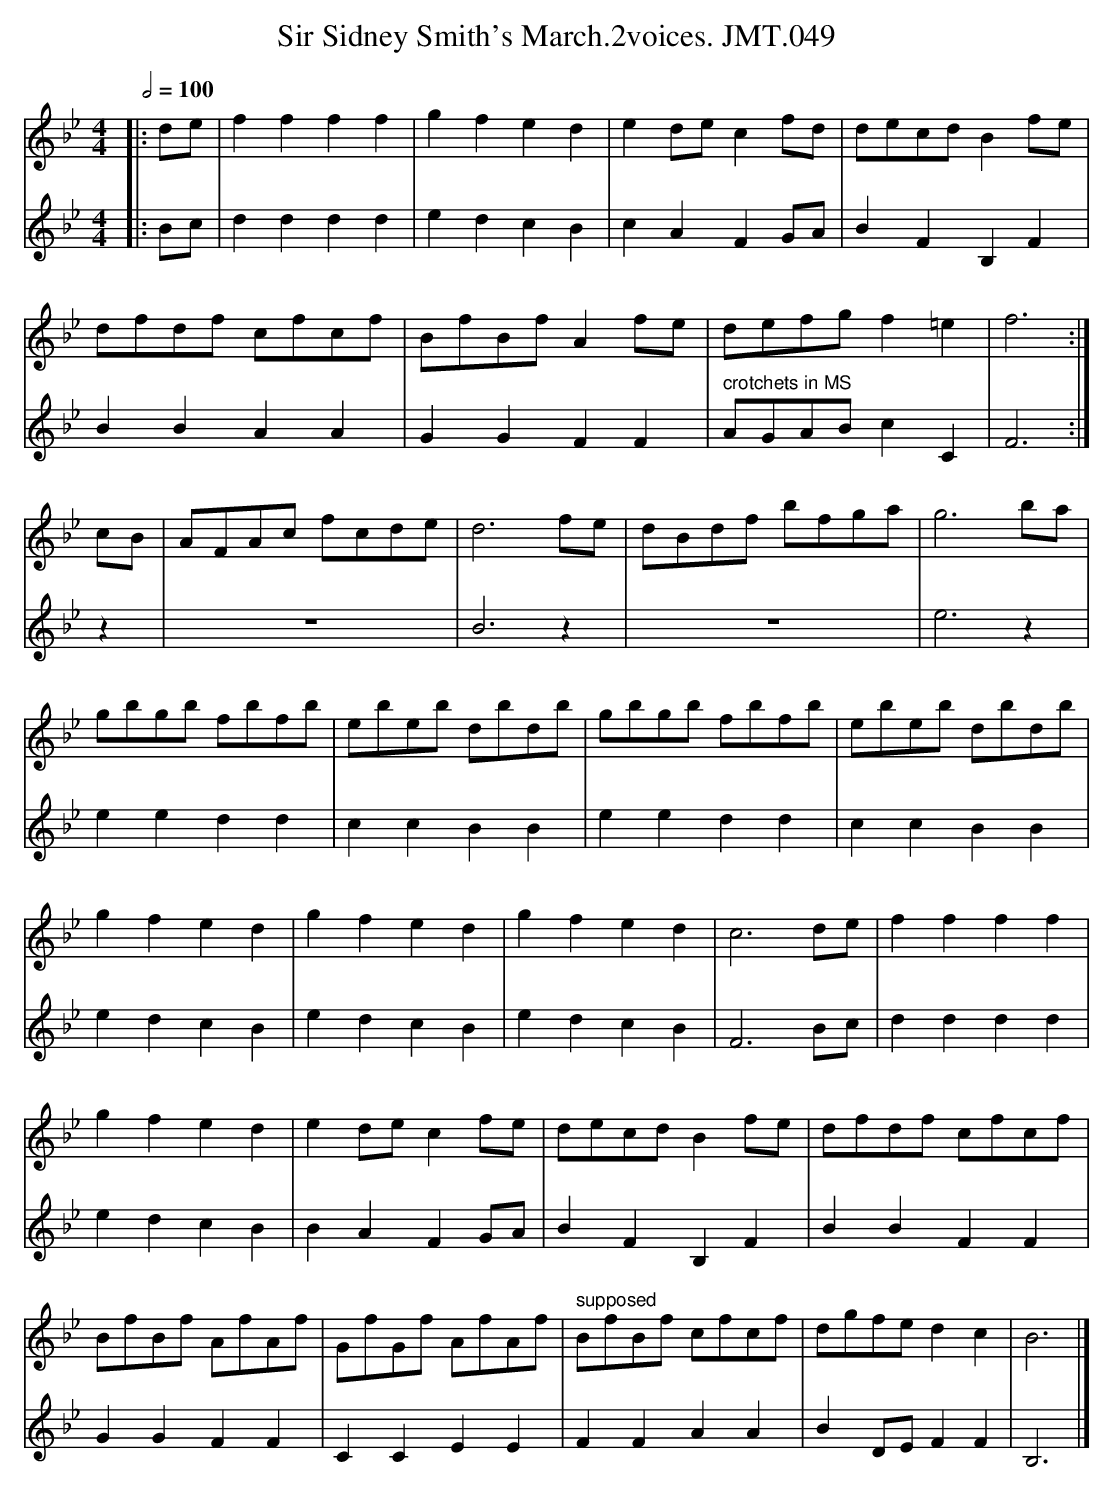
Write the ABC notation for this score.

X:1
T:Sir Sidney Smith's March.2voices. JMT.049
M:4/4
L:1/8
Q:1/2=100
K:Bb
[V:1]|:de|f2f2f2f2|g2f2e2d2|e2dec2fd|decdB2fe|
[V:2]|:Bc|d2d2d2d2|e2d2c2B2|c2A2F2GA|B2F2B,2F2|
[V:1]dfdf cfcf|BfBfA2fe|defgf2=e2|f6:|
[V:2]B2B2A2A2|G2G2F2F2|" crotchets in MS"AGAB c2C2|F6:|
[V:1]cB|AFAc fcde|d6fe|dBdf bfga|g6ba|
[V:2]z2|z8|B6z2|z8|
[V:1]gbgb fbfb|ebeb dbdb|gbgb fbfb|ebeb dbdb|
[V:2]e6z2|e2e2d2d2|c2c2B2B2|e2e2d2d2|
[V:1]g2f2e2d2|g2f2e2d2|g2f2e2d2|c6de|f2f2f2f2|
[V:2]c2c2B2B2|e2d2c2B2|e2d2c2B2|e2d2c2B2|F6Bc|d2d2d2d2|
[V:1]g2f2e2d2|e2dec2fe|decdB2fe|dfdf cfcf|
[V:2]e2d2c2B2|B2A2F2GA|B2F2B,2F2|B2B2F2F2|
[V:1]BfBf AfAf|GfGf AfAf|" supposed"BfBf cfcf|dgfe d2c2|B6|]
[V:2]G2G2F2F2|C2C2E2E2|F2F2A2A2|B2DEF2F2|B,6|]
